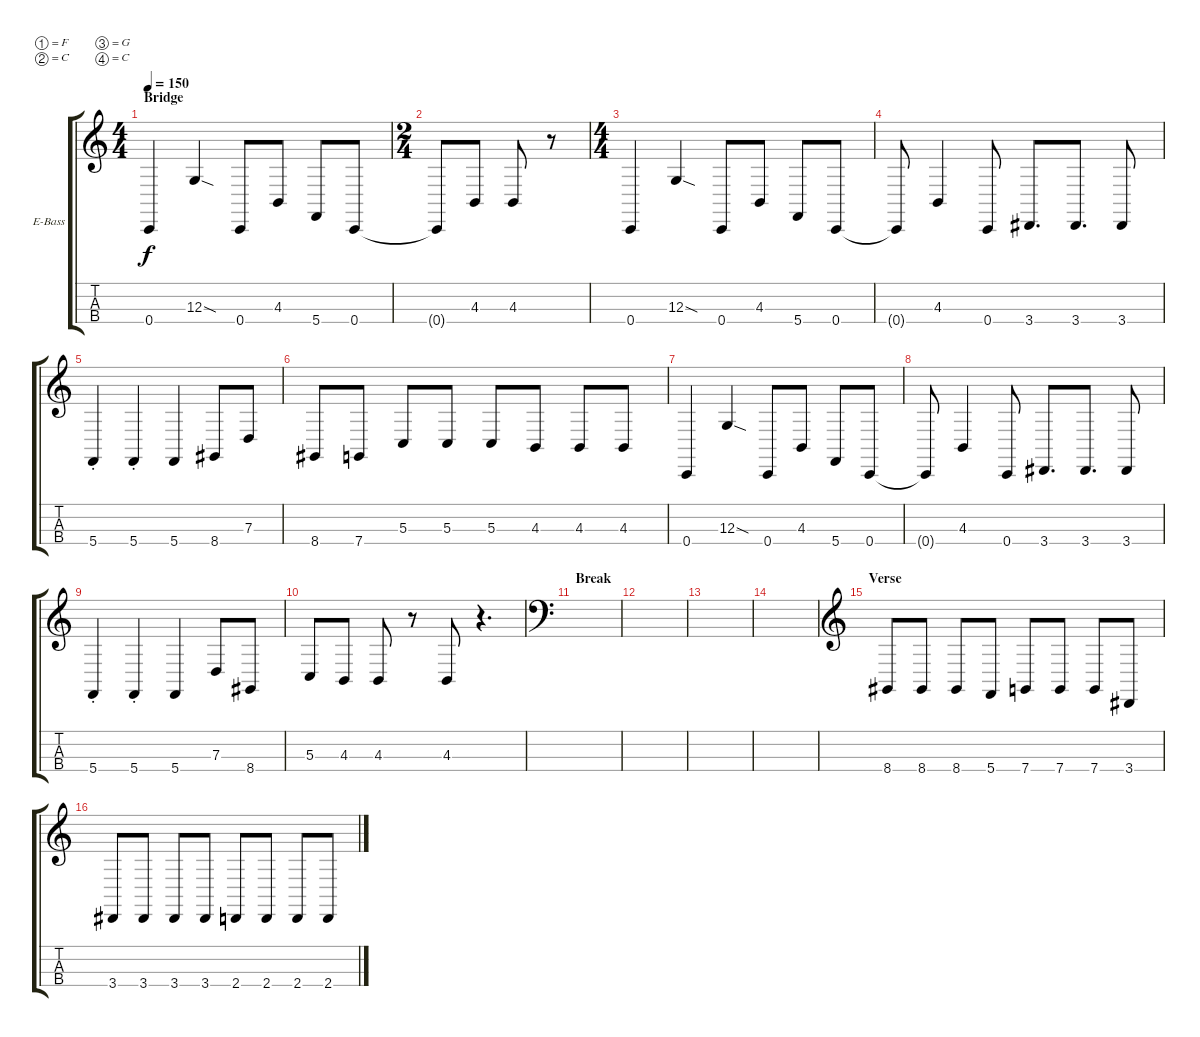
\defaultSystemsLayout 4
\bracketExtendMode groupsimilarinstruments
\firstSystemTrackNameOrientation horizontal
\otherSystemsTrackNameOrientation horizontal
\track ("Bass" "E-Bass") {instrument electricbassfinger}
\staff {score tabs}
\tuning (F2 C2 G1 C1)
\ts (4 4)
\section ("" "Bridge")
\tempo 150
\clef g2
\ks c
0.4.4{dy f} 12.3{sod}.4 0.4.8 4.3.8 5.4.8 0.4.8 |
\ts (2 4)
0.4{t}.8 4.3.8 4.3.8 r.8 |
\ts (4 4)
0.4.4 12.3{sod}.4 0.4.8 4.3.8 5.4.8 0.4.8 |
0.4{t}.8 4.3.4 0.4.8 3.4.8{d} 3.4.8{d} 3.4.8 |
5.4{st}.4 5.4{st}.4 5.4.4 8.4.8 7.3.8 |
8.4.8 7.4.8 5.3.8 5.3.8 5.3.8 4.3.8 4.3.8 4.3.8 |
0.4.4 12.3{sod}.4 0.4.8 4.3.8 5.4.8 0.4.8 |
0.4{t}.8 4.3.4 0.4.8 3.4.8{d} 3.4.8{d} 3.4.8 |
5.4{st}.4 5.4{st}.4 5.4.4 7.3.8 8.4.8 |
5.3.8 4.3.8 4.3.8 r.8 4.3.8 r.4{d} |
\section ("" "Break")
\clef f4
|
|
|
|
\section ("" "Verse")
\clef g2
8.4.8 8.4.8 8.4.8 5.4.8 7.4.8 7.4.8 7.4.8 3.4.8 |
3.4.8 3.4.8 3.4.8 3.4.8 2.4.8 2.4.8 2.4.8 2.4.8
